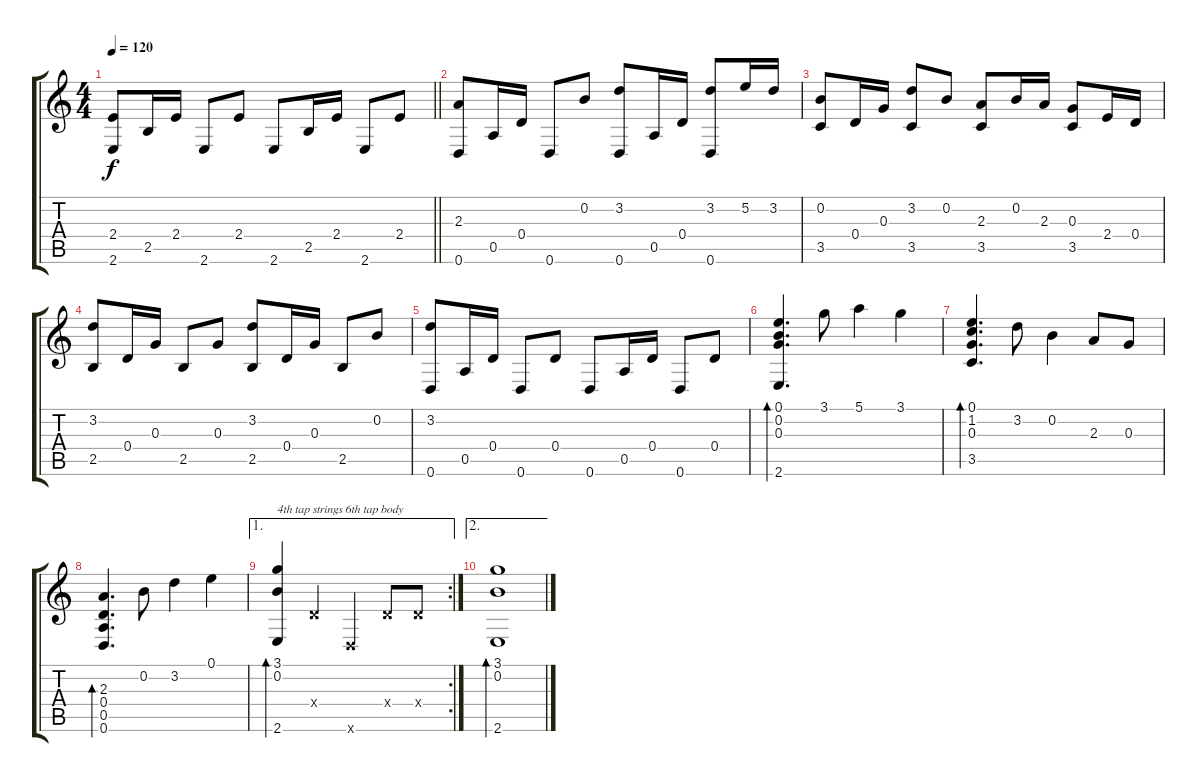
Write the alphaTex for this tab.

\track "" {instrument acousticguitarnylon}
\staff {score tabs}
\tuning (E4 B3 G3 D3 A2 D2) {hide}
\ts (4 4)
\tempo 120
\clef g2
\barLineRight lightlight
\ks c
(2.4 2.6).8{dy f} 2.5.16 2.4.16 2.6.8 2.4.8 2.6.8 2.5.16 2.4.16 2.6.8 2.4.8 |
(2.3 0.6).8 0.5.16 0.4.16 0.6.8 0.2.8 (3.2 0.6).8 0.5.16 0.4.16 (3.2 0.6).8 5.2.16 3.2.16 |
(0.2 3.5).8 0.4.16 0.3.16 (3.2 3.5).8 0.2.8 (2.3 3.5).8 0.2.16 2.3.16 (0.3 3.5).8 2.4.16 0.4.16 |
(3.2 2.5).8 0.4.16 0.3.16 2.5.8 0.3.8 (3.2 2.5).8 0.4.16 0.3.16 2.5.8 0.2.8 |
(3.2 0.6).8 0.5.16 0.4.16 0.6.8 0.4.8 0.6.8 0.5.16 0.4.16 0.6.8 0.4.8 |
(0.1 0.2 0.3 2.6).4{d bd 120} 3.1.8 5.1.4 3.1.4 |
(0.1 1.2 0.3 3.5).4{d bd 120} 3.2.8 0.2.4 2.3.8 0.3.8 |
(2.3 0.4 0.5 0.6).4{d bd 120} 0.2.8 3.2.4 0.1.4 |
\ae 1
\rc 2
(3.1 0.2 2.6).4{bd 120 txt "4th tap strings 6th tap body"} 0.4{x}.4 0.6{x}.4 0.4{x}.8 0.4{x}.8 |
\ae 2
(3.1 0.2 2.6).1{bd 120}
